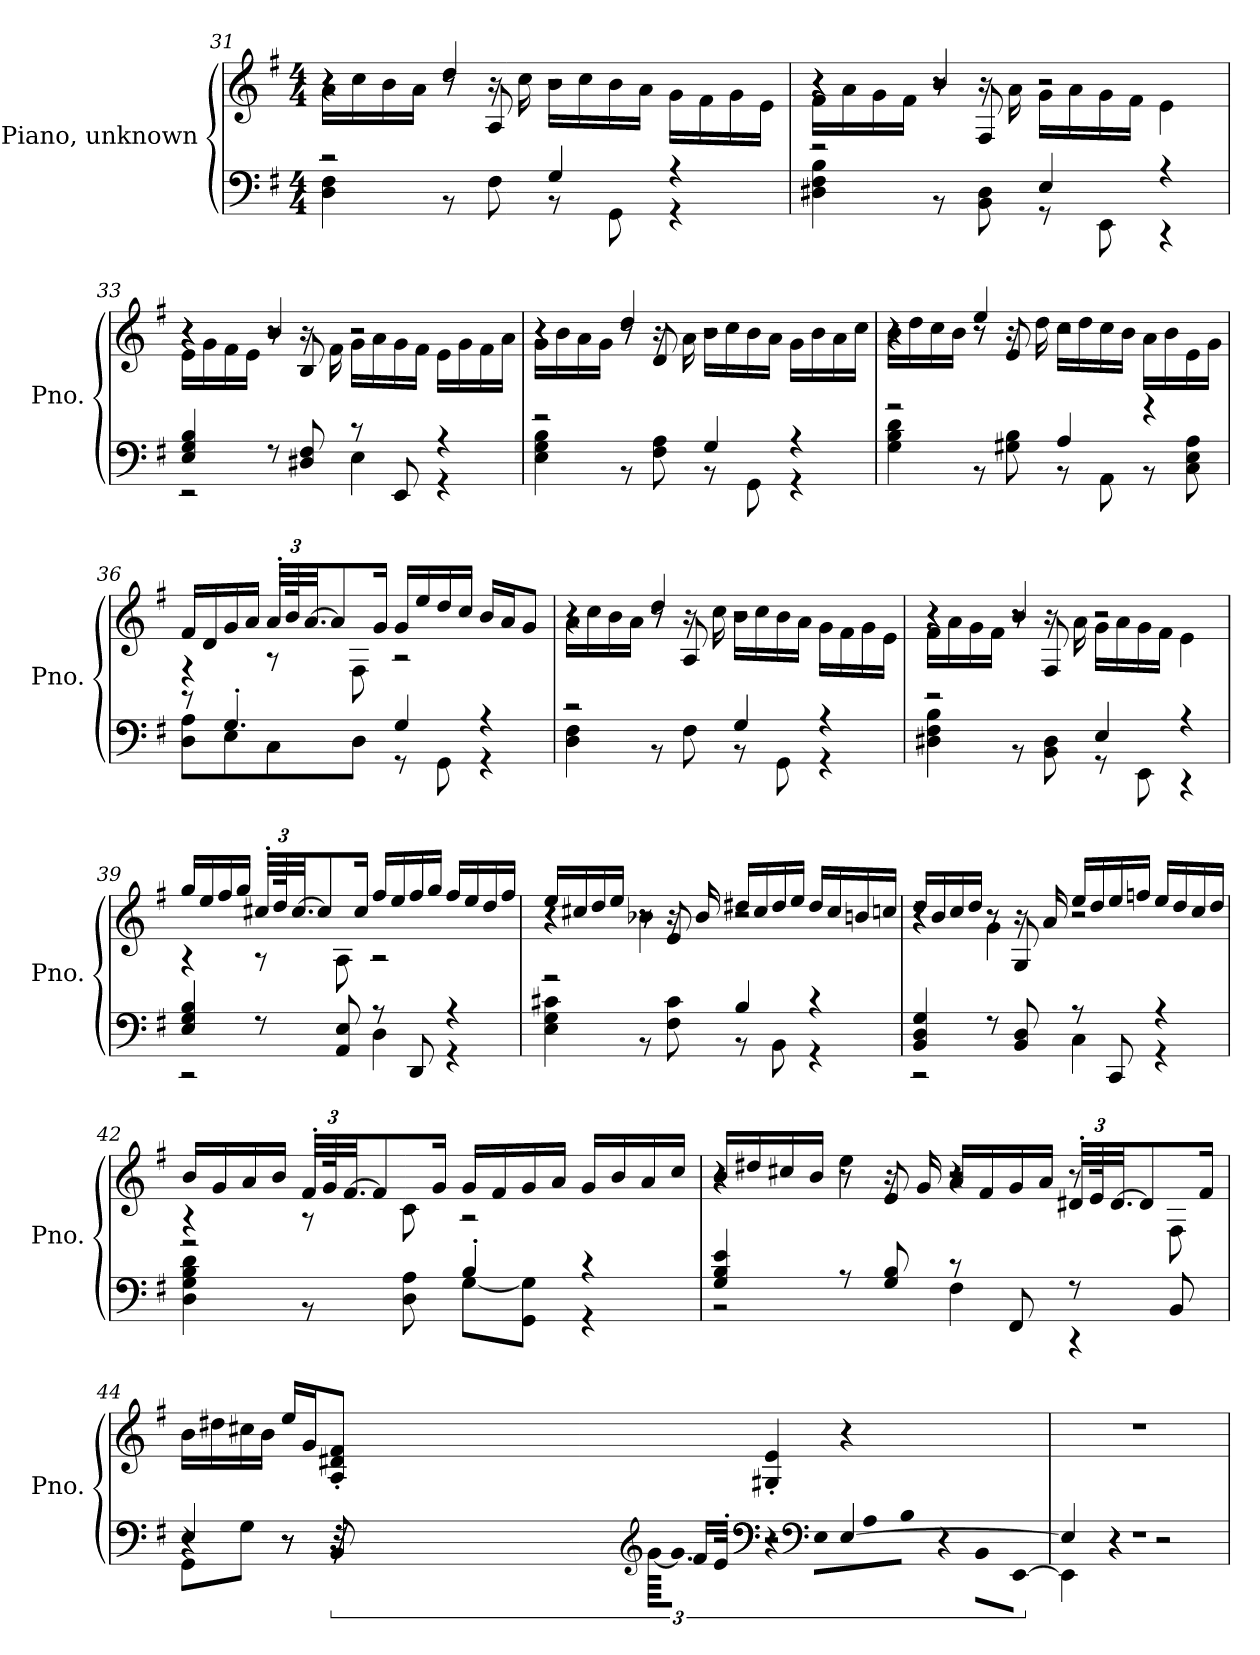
**kern	**kern
*part1	*part1
*staff2	*staff1
*I"Piano, unknown	*
*I'Pno.	*
!!LO:LB:g=z
*clefF4	*clefG2
*k[f#]	*k[f#]
*M4/4	*M4/4
=31	=31
*^	*^
*	*	*	*^
2r	4D\ 4F#\	4r	16a\LL	4r
.	.	.	16cc\	.
.	.	.	16b\	.
.	.	.	16a\JJ	.
.	8r	4dd/	8r	8r
.	8F#\	.	16r	8A/
.	.	.	16cc\	.
4G/	8r	2r	16b\LL	2r
.	.	.	16cc\	.
.	8GG\	.	16b\	.
.	.	.	16a\JJ	.
4r	4r	.	16g\LL	.
.	.	.	16f#\	.
.	.	.	16g\	.
.	.	.	16e\JJ	.
=32	=32	=32	=32	=32
2r	4D#X\ 4F#\ 4B\	4r	16f#\LL	4r
.	.	.	16a\	.
.	.	.	16g\	.
.	.	.	16f#\JJ	.
.	8r	4b/	8r	8r
.	8BB\ 8D#\	.	16r	8F#/
.	.	.	16a\	.
4E/	8r	2r	16g\LL	2r
.	.	.	16a\	.
.	8EE\	.	16g\	.
.	.	.	16f#\JJ	.
4r	4r	.	4e\	.
=33	=33	=33	=33	=33
4E/ 4G/ 4B/	2r	4r	16e\LL	4r
.	.	.	16g\	.
.	.	.	16f#\	.
.	.	.	16e\JJ	.
8r	.	4b/	8r	8r
8D#X/ 8F#/	.	.	16r	8B/
.	.	.	16f#\	.
8r	4E\	2r	16g\LL	2r
.	.	.	16a\	.
8EE/	.	.	16g\	.
.	.	.	16f#\JJ	.
4r	4r	.	16e\LL	.
.	.	.	16g\	.
.	.	.	16f#\	.
.	.	.	16a\JJ	.
!!LO:LB:g=z	!!	!!
=34	=34	=34	=34	=34
2r	4E\ 4G\ 4B\	4r	16g\LL	4r
.	.	.	16b\	.
.	.	.	16a\	.
.	.	.	16g\JJ	.
.	8r	4dd/	8r	8r
.	8F#\ 8A\	.	16r	8d/
.	.	.	16a\	.
4G/	8r	2r	16b\LL	2r
.	.	.	16cc\	.
.	8GG\	.	16b\	.
.	.	.	16a\JJ	.
4r	4r	.	16g\LL	.
.	.	.	16b\	.
.	.	.	16a\	.
.	.	.	16cc\JJ	.
=35	=35	=35	=35	=35
2r	4G\ 4B\ 4d\	4r	16b\LL	4r
.	.	.	16dd\	.
.	.	.	16cc\	.
.	.	.	16b\JJ	.
.	8r	4ee/	8r	8r
.	8G#X\ 8B\	.	16r	8e/
.	.	.	16dd\	.
4A/	8r	2r	16cc\LL	2r
.	.	.	16dd\	.
.	8AA\	.	16cc\	.
.	.	.	16b\JJ	.
4r	8r	.	16a\LL	.
.	.	.	16b\	.
.	8C\ 8E\ 8A\	.	16e\	.
.	.	.	16g\JJ	.
*	*	*	*v	*v
!!LO:LB:g=z
=36	=36	=36	=36
8r	8D\ 8A\L	16f#/LL	4r
.	.	16d/	.
4.G'/	8E\	16g/	.
.	.	16a/JJ	.
*	*	*Xbrackettup	*
.	8C\	48a'/LLL	8r
.	.	96b/K	.
.	.	[48.a/JJ	.
.	.	8a/]	.
.	8D\J	.	8F#\
.	.	16g/Jk	.
4G/	8r	16g/LL	2r
.	.	16ee/	.
.	8GG\	16dd/	.
.	.	16cc/JJ	.
4r	4r	16b/LL	.
.	.	16a/J	.
.	.	8g/J	.
=37	=37	=37	=37
*	*	*	*^
2r	4D\ 4F#\	4r	16a\LL	4r
.	.	.	16cc\	.
.	.	.	16b\	.
.	.	.	16a\JJ	.
.	8r	4dd/	8r	8r
.	8F#\	.	16r	8A/
.	.	.	16cc\	.
4G/	8r	2r	16b\LL	2r
.	.	.	16cc\	.
.	8GG\	.	16b\	.
.	.	.	16a\JJ	.
4r	4r	.	16g\LL	.
.	.	.	16f#\	.
.	.	.	16g\	.
.	.	.	16e\JJ	.
=38	=38	=38	=38	=38
2r	4D#X\ 4F#\ 4B\	4r	16f#\LL	4r
.	.	.	16a\	.
.	.	.	16g\	.
.	.	.	16f#\JJ	.
.	8r	4b/	8r	8r
.	8BB\ 8D#\	.	16r	8F#/
.	.	.	16a\	.
4E/	8r	2r	16g\LL	2r
.	.	.	16a\	.
.	8EE\	.	16g\	.
.	.	.	16f#\JJ	.
4r	4r	.	4e\	.
*	*	*	*v	*v
!!LO:LB:g=z
=39	=39	=39	=39
4E/ 4G/ 4B/	2r	16gg/LL	4r
.	.	16ee/	.
.	.	16ff#/	.
.	.	16gg/JJ	.
8r	.	48cc#X'/LLL	8r
.	.	96dd/K	.
.	.	[48.cc#/JJ	.
.	.	8cc#/]	.
8AA/ 8E/	.	.	8A\
.	.	16cc#/Jk	.
8r	4D\	16ff#/LL	2r
.	.	16ee/	.
8DD/	.	16ff#/	.
.	.	16gg/JJ	.
4r	4r	16ff#/LL	.
.	.	16ee/	.
.	.	16dd/	.
.	.	16ff#/JJ	.
=40	=40	=40	=40
*	*	*	*^
2r	4E\ 4G\ 4c#X\	16ee/LL	4r	4r
.	.	16cc#X/	.	.
.	.	16dd/	.	.
.	.	16ee/JJ	.	.
.	8r	8r	4b-X\	8r
.	8F#\ 8c#\	16r	.	8e/
.	.	16b-/	.	.
4B/	8r	16dd#X/LL	2r	2r
.	.	16cc#/	.	.
.	8BB\	16dd#/	.	.
.	.	16ee/JJ	.	.
4r	4r	16dd#/LL	.	.
.	.	16cc#/	.	.
.	.	16bn/	.	.
.	.	16ccn/JJ	.	.
!!LO:LB:g=z	!!	!!
=41	=41	=41	=41	=41
4BB/ 4D/ 4G/	2r	16dd/LL	4r	4r
.	.	16b/	.	.
.	.	16cc/	.	.
.	.	16dd/JJ	.	.
8r	.	8r	4g\	8r
8BB/ 8D/	.	16r	.	8G/
.	.	16a/	.	.
8r	4C\	16ee/LL	2r	2r
.	.	16dd/	.	.
8CC/	.	16ee/	.	.
.	.	16ffn/JJ	.	.
4r	4r	16ee/LL	.	.
.	.	16dd/	.	.
.	.	16cc/	.	.
.	.	16dd/JJ	.	.
*	*	*	*v	*v
=42	=42	=42	=42
2r	4D\ 4G\ 4B\ 4d\	16b/LL	4r
.	.	16g/	.
.	.	16a/	.
.	.	16b/JJ	.
.	8r	48f#'/LLL	8r
.	.	96g/K	.
.	.	[48.f#/JJ	.
.	.	8f#/]	.
.	8D\ 8A\	.	8c\
.	.	16g/Jk	.
4B'/	[8G\L	16g/LL	2r
.	.	16f#/	.
.	8GG\ 8G\]J	16g/	.
.	.	16a/JJ	.
4r	4r	16g/LL	.
.	.	16b/	.
.	.	16a/	.
.	.	16cc/JJ	.
!!LO:PB:g=z
=43	=43	=43	=43
*	*	*	*^
4G/ 4B/ 4e/	2r	16b/LL	4r	4r
.	.	16dd#X/	.	.
.	.	16cc#X/	.	.
.	.	16b/JJ	.	.
8r	.	8r	4ee\	8r
8G/ 8B/	.	16r	.	8e/
.	.	16g/	.	.
8r	4F#\	16a/LL	4r	2r
.	.	16f#/	.	.
8FF#/	.	16g/	.	.
.	.	16a/JJ	.	.
8r	4r	48d#X'/LLL	8r	.
.	.	96e/K	.	.
.	.	[48.d#/JJ	.	.
.	.	8d#/]	.	.
8BB/	.	.	8F#\	.
.	.	16f#/Jk	.	.
*	*	*v	*v	*v
=44	=44	=44
*	*^	*
4E/	8GG\L	4r	16b\LL
.	.	.	16dd#X\
.	8G\J	.	16cc#X\
.	.	.	16b\JJ
8r	8r	8r	16ee/LL
.	.	.	16g/J
32r	48r	8BB/	8A/' 8d#X/' 8f#/'J
*clefG2	*	*	*
.	[96g\KKLL	.	.
16f#/LL	16.g\JJ]	.	.
32e'/JJk	.	.	.
*clefF4	*	*	*
2r	8E\L	4r	4G#X/' 4e/'
.	16A\L	.	.
.	16B\JJ	.	.
.	16r	[4E/	4r
.	16BB\KL	.	.
.	[8EE\J	.	.
!!LO:LB:g=z
=45	=45	=45	=45
1r	4EE\]	4E/]	1r
.	4r	4r	.
.	2r	2r	.
*v	*v	*v	*
=	=
*-	*-
